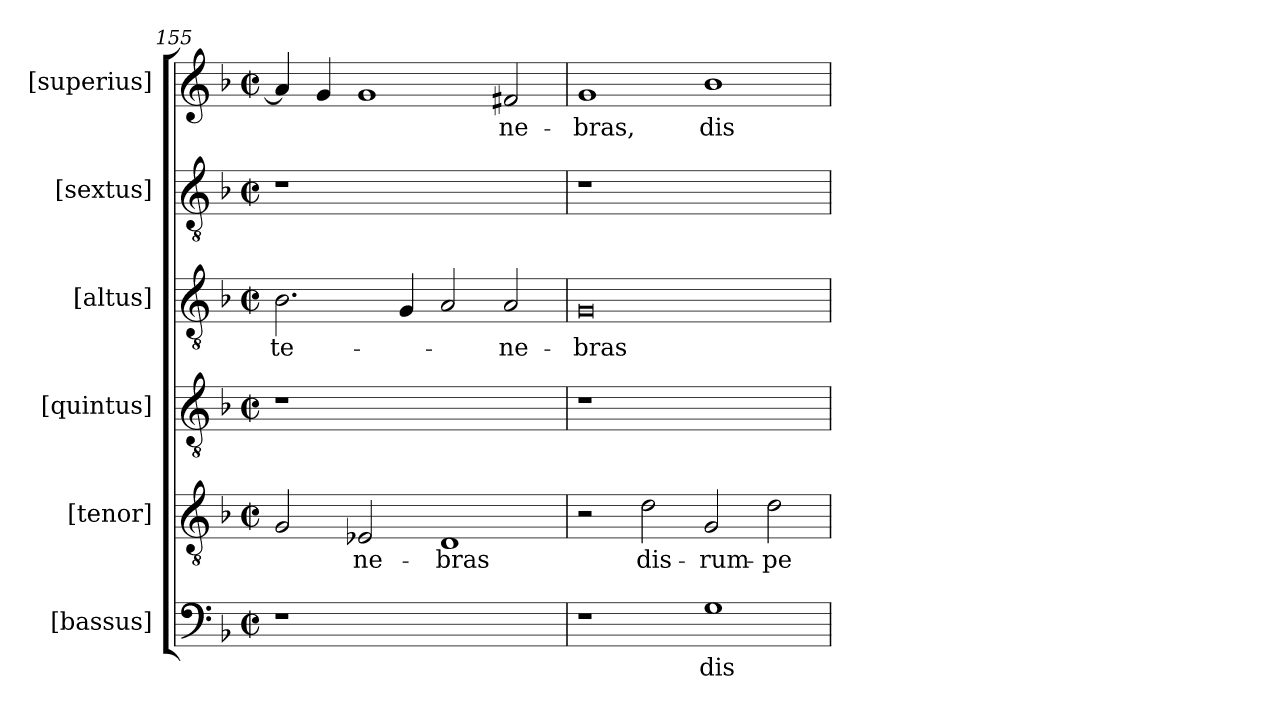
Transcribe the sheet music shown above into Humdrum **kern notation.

**kern	**text	**kern	**text	**kern	**kern	**text	**kern	**kern	**text
*part6	*part6	*part5	*part5	*part4	*part3	*part3	*part2	*part1	*part1
*staff6	*staff6	*staff5	*staff5	*staff4	*staff3	*staff3	*staff2	*staff1	*staff1
*I"[bassus]	*	*I"[tenor]	*	*I"[quintus]	*I"[altus]	*	*I"[sextus]	*I"[superius]	*
*I'[bassus]	*	*I'[tenor]	*	*I'[quintus]	*I'[altus]	*	*I'[sextus]	*I'[superius]	*
*clefF4	*	*clefGv2	*	*clefGv2	*clefGv2	*	*clefGv2	*clefG2	*
*k[b-]	*	*k[b-]	*	*k[b-]	*k[b-]	*	*k[b-]	*k[b-]	*
*F:	*	*F:	*	*F:	*F:	*	*F:	*F:	*
*M2/2	*	*M2/2	*	*M2/2	*M2/2	*	*M2/2	*M2/2	*
*met(c|)	*	*met(c|)	*	*met(c|)	*met(c|)	*	*met(c|)	*met(c|)	*
=155	=155	=155	=155	=155	=155	=155	=155	=155	=155
!	!	!	!	!	!	!LO:LY:b:cj	!	!	!
1r	.	2G/	.	1r	2.B-\	te-	1r	4a/]	.
.	.	.	.	.	.	.	.	4g/	.
!	!	!	!LO:LY:b:cj	!	!	!	!	!	!
.	.	2E-X/	-ne-	.	.	.	.	1g	.
.	.	.	.	.	4G/	.	.	.	.
!	!	!	!LO:LY:b:cj	!	!	!	!	!	!
1ryy	.	1D	-bras	1ryy	2A/	.	1ryy	.	.
!	!	!	!	!	!	!LO:LY:b:cj	!	!	!LO:LY:b:cj
.	.	.	.	.	2A/	-ne-	.	2f#X/	-ne-
!!LO:PB:g=z
=156	=156	=156	=156	=156	=156	=156	=156	=156	=156
!	!	!	!	!	!	!LO:LY:b:cj	!	!	!LO:LY:b:cj
1r	.	2r	.	1r	0G	-bras	1r	1g	-bras,
!	!	!	!LO:LY:b:cj	!	!	!	!	!	!
.	.	2d\	dis-	.	.	.	.	.	.
!	!LO:LY:b:cj	!	!LO:LY:b:cj	!	!	!	!	!	!LO:LY:b:cj
1G	dis-	2G/	-rum-	1ryy	.	.	1ryy	1b-	dis-
!	!	!	!LO:LY:b:cj	!	!	!	!	!	!
.	.	2d\	-pe	.	.	.	.	.	.
=	=	=	=	=	=	=	=	=	=
*-	*-	*-	*-	*-	*-	*-	*-	*-	*-
